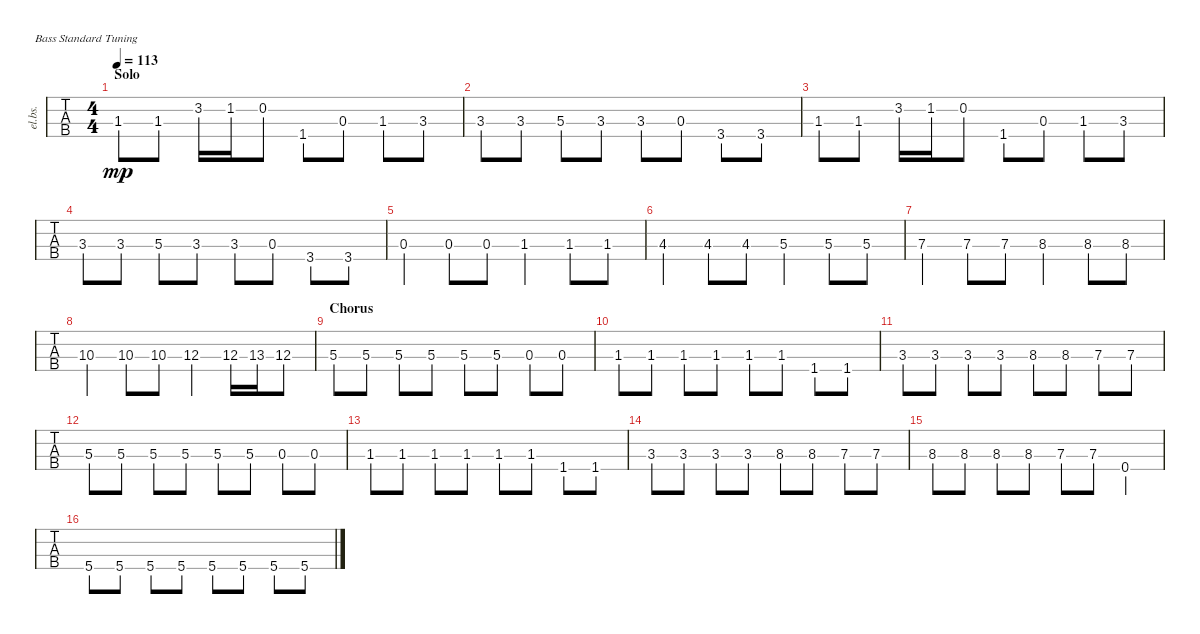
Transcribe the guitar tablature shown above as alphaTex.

\bracketExtendMode nobrackets
\track ("Bass Track" "el.bs.") {instrument electricbasspick}
\staff {tabs}
\tuning (G2 D2 A1 E1)
\ts (4 4)
\section ("" "Solo")
\tempo 113
\clef f4
\ks aminor
1.3{acc #}.8{dy mp} 1.3{acc #}.8 3.2.16 1.2{acc #}.16 0.2.8 1.4.8 0.3.8 1.3{acc #}.8 3.3.8 |
3.3.8 3.3.8 5.3.8 3.3.8 3.3.8 0.3.8 3.4.8 3.4.8 |
1.3{acc #}.8 1.3{acc #}.8 3.2.16 1.2{acc #}.16 0.2.8 1.4.8 0.3.8 1.3{acc #}.8 3.3.8 |
3.3.8 3.3.8 5.3.8 3.3.8 3.3.8 0.3.8 3.4.8 3.4.8 |
0.3{st}.4 0.3.8 0.3.8 1.3{st acc #}.4 1.3{acc #}.8 1.3{acc #}.8 |
4.3{st acc #}.4 4.3{acc #}.8 4.3{acc #}.8 5.3{st}.4 5.3.8 5.3.8 |
7.3{st}.4 7.3.8 7.3.8 8.3{st}.4 8.3.8 8.3.8 |
10.3{st}.4 10.3.8 10.3.8 12.3{st}.4 12.3.16 13.3{acc #}.16 12.3.8 |
\section ("" "Chorus")
5.3.8 5.3.8 5.3.8 5.3.8 5.3.8 5.3.8 0.3.8 0.3.8 |
1.3{acc #}.8 1.3{acc #}.8 1.3{acc #}.8 1.3{acc #}.8 1.3{acc #}.8 1.3{acc #}.8 1.4.8 1.4.8 |
3.3.8 3.3.8 3.3.8 3.3.8 8.3.8 8.3.8 7.3.8 7.3.8 |
5.3.8 5.3.8 5.3.8 5.3.8 5.3.8 5.3.8 0.3.8 0.3.8 |
1.3{acc #}.8 1.3{acc #}.8 1.3{acc #}.8 1.3{acc #}.8 1.3{acc #}.8 1.3{acc #}.8 1.4.8 1.4.8 |
3.3.8 3.3.8 3.3.8 3.3.8 8.3.8 8.3.8 7.3.8 7.3.8 |
8.3.8 8.3.8 8.3.8 8.3.8 7.3.8 7.3.8 0.4.4 |
5.4.8 5.4.8 5.4.8 5.4.8 5.4.8 5.4.8 5.4.8 5.4.8
